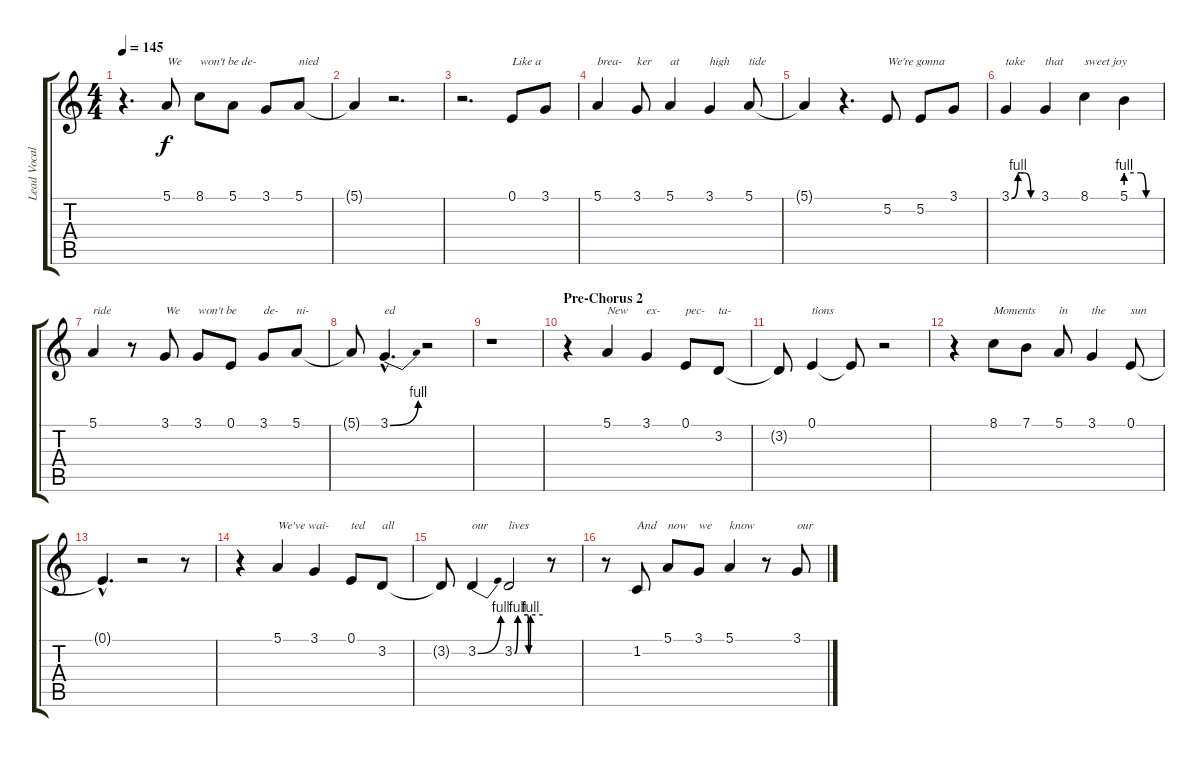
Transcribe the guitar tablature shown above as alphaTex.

\track ("Lead Vocals" "Lead Vocal") {instrument lead2sawtooth}
\staff {score tabs}
\tuning (E4 B3 G3 D3 A2 E2) {hide}
\ts (4 4)
\tempo 145
\clef g2
\ks c
r.4{d dy f} 5.1.8{txt "We"} 8.1.8{txt "won't be de-"} 5.1.8 3.1.8 5.1.8{txt "nied"} |
5.1{t}.4 r.2{d} |
r.2{d} 0.1.8{txt "Like a"} 3.1.8 |
5.1.4{txt "brea-"} 3.1.8{txt "ker"} 5.1.4{txt "at"} 3.1.4{txt "high"} 5.1.8{txt "tide"} |
5.1{t}.4 r.4{d} 5.2.8{txt "We're gonna"} 5.2.8 3.1.8 |
3.1{be (custom 0 0 15 4 30 4 45 0 60 0)}.4{txt "take"} 3.1.4{txt "that"} 8.1.4{txt "sweet joy"} 5.1{be (custom 0 4 27 4 36 0 60 0)}.4 |
5.1.4{txt "ride"} r.8 3.1.8{txt "We"} 3.1.8{txt "won't be"} 0.1.8 3.1.8{txt "de-"} 5.1.8{txt "ni-"} |
5.1{t}.8 3.1{be (bend 0 0 60 4) hac}.4{d txt "ed"} r.2 |
r.1 |
\section ("" "Pre-Chorus 2")
r.4 5.1.4{txt "New"} 3.1.4{txt "ex-"} 0.1.8{txt "pec-"} 3.2.8{txt "ta-"} |
3.2{t}.8 0.1.4{txt "tions"} 0.1{t}.8 r.2 |
r.4 8.1.8{txt "Moments"} 7.1.8 5.1.8{txt "in"} 3.1.4{txt "the"} 0.1.8{txt "sun"} |
0.1{hac t}.4{d} r.2 r.8 |
r.4 5.1.4{txt "We've wai-"} 3.1.4 0.1.8{txt "ted"} 3.2.8{txt "all"} |
3.2{t}.8 3.2{be (bend 0 0 60 4)}.4{txt "our"} 3.2{be (custom 0 0 7 4 28 4 30 0 34 4 60 4)}.2{txt "lives"} r.8 |
r.8 1.2.8{txt "And"} 5.1.8{txt "now"} 3.1.8{txt "we"} 5.1.4{txt "know"} r.8 3.1.8{txt "our"}
